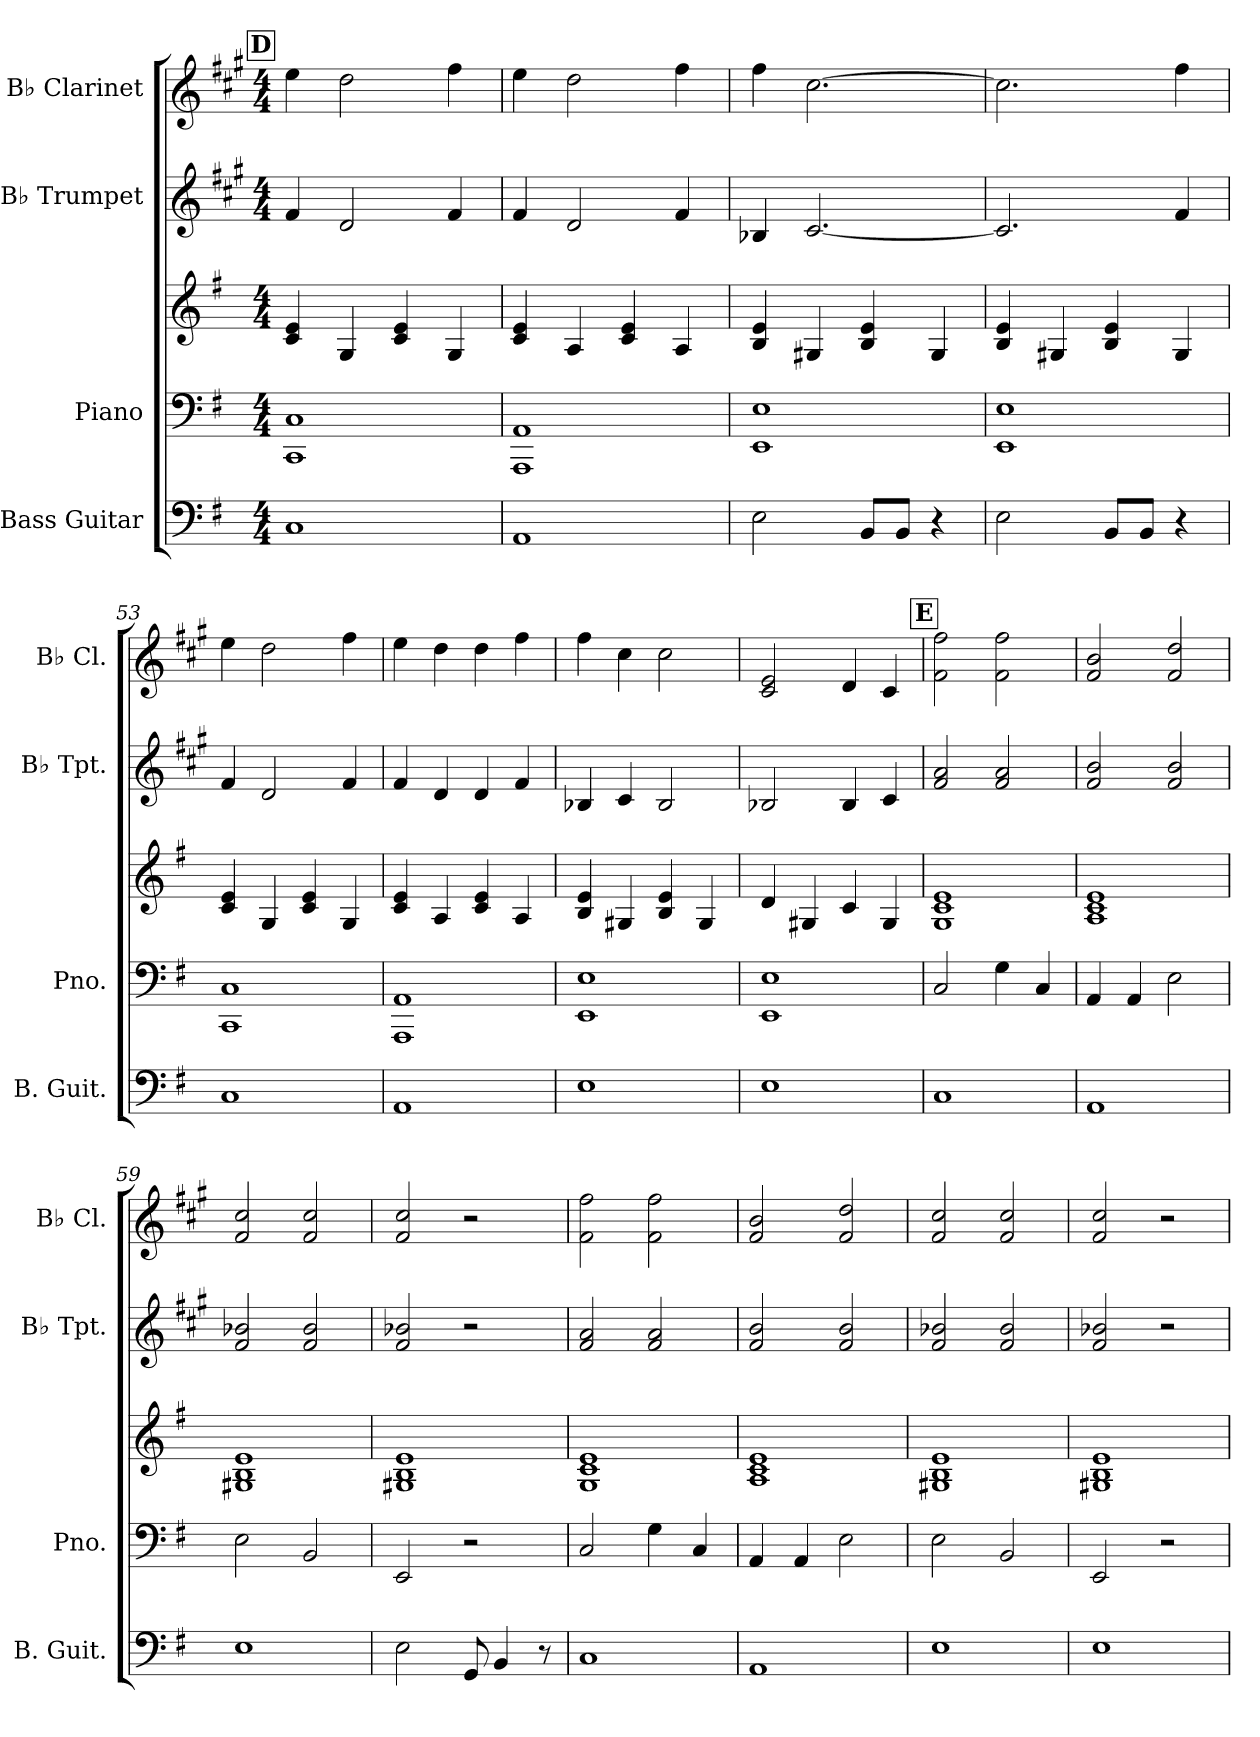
**kern	**kern	**kern	**kern	**kern
*part4	*part3	*part3	*part2	*part1
*staff5	*staff4	*staff3	*staff2	*staff1
*I"Bass Guitar	*I"Piano	*	*I"B♭ Trumpet	*I"B♭ Clarinet
*I'B. Guit.	*I'Pno.	*	*I'B♭ Tpt.	*I'B♭ Cl.
*clefF4	*clefF4	*clefG2	*clefG2	*clefG2
*ITrd7c12	*	*	*ITrd1c2	*ITrd1c2
*k[f#]	*k[f#]	*k[f#]	*k[f#]	*k[f#]
*M4/4	*M4/4	*M4/4	*M4/4	*M4/4
!!LO:REH:place=s1:a:B:fs=14:t=D
=49	=49	=49	=49	=49
1CC	1CC 1C	4c/ 4e/	4e/	4dd\
.	.	4G/	2c/	2cc\
.	.	4c/ 4e/	.	.
.	.	4G/	4e/	4ee\
=50	=50	=50	=50	=50
1AAA	1AAA 1AA	4c/ 4e/	4e/	4dd\
.	.	4A/	2c/	2cc\
.	.	4c/ 4e/	.	.
.	.	4A/	4e/	4ee\
=51	=51	=51	=51	=51
2EE\	1EE 1E	4B/ 4e/	4A-X/	4ee\
.	.	4G#X/	[2.B/	[2.b\
8BBB/L	.	4B/ 4e/	.	.
8BBB/J	.	.	.	.
4r	.	4G#/	.	.
!!LO:PB:g=z
=52	=52	=52	=52	=52
2EE\	1EE 1E	4B/ 4e/	2.B/]	2.b\]
.	.	4G#X/	.	.
8BBB/L	.	4B/ 4e/	.	.
8BBB/J	.	.	.	.
4r	.	4G#/	4e/	4ee\
=53	=53	=53	=53	=53
1CC	1CC 1C	4c/ 4e/	4e/	4dd\
.	.	4G/	2c/	2cc\
.	.	4c/ 4e/	.	.
.	.	4G/	4e/	4ee\
=54	=54	=54	=54	=54
1AAA	1AAA 1AA	4c/ 4e/	4e/	4dd\
.	.	4A/	4c/	4cc\
.	.	4c/ 4e/	4c/	4cc\
.	.	4A/	4e/	4ee\
=55	=55	=55	=55	=55
1EE	1EE 1E	4B/ 4e/	4A-X/	4ee\
.	.	4G#X/	4B/	4b\
.	.	4B/ 4e/	2A-/	2b\
.	.	4G#/	.	.
=56	=56	=56	=56	=56
1EE	1EE 1E	4d/	2A-X/	2B/ 2d/
.	.	4G#X/	.	.
.	.	4c/	4A-/	4c/
.	.	4G#/	4B/	4B/
!!LO:REH:place=s1:a:B:fs=14:t=E
=57	=57	=57	=57	=57
1CC	2C/	1G 1c 1e	2e/ 2g/	2e\ 2ee\
.	4G\	.	2e/ 2g/	2e\ 2ee\
.	4C/	.	.	.
!!LO:LB:g=z
=58	=58	=58	=58	=58
1AAA	4AA/	1A 1c 1e	2e/ 2a/	2e/ 2a/
.	4AA/	.	.	.
.	2E\	.	2e/ 2a/	2e/ 2cc/
=59	=59	=59	=59	=59
1EE	2E\	1G#X 1B 1e	2e/ 2a-X/	2e/ 2b/
.	2BB/	.	2e/ 2a-/	2e/ 2b/
=60	=60	=60	=60	=60
2EE\	2EE/	1G#X 1B 1e	2e/ 2a-X/	2e/ 2b/
8GGG/	2r	.	2r	2r
4BBB/	.	.	.	.
8r	.	.	.	.
=61	=61	=61	=61	=61
1CC	2C/	1G 1c 1e	2e/ 2g/	2e\ 2ee\
.	4G\	.	2e/ 2g/	2e\ 2ee\
.	4C/	.	.	.
=62	=62	=62	=62	=62
1AAA	4AA/	1A 1c 1e	2e/ 2a/	2e/ 2a/
.	4AA/	.	.	.
.	2E\	.	2e/ 2a/	2e/ 2cc/
=63	=63	=63	=63	=63
1EE	2E\	1G#X 1B 1e	2e/ 2a-X/	2e/ 2b/
.	2BB/	.	2e/ 2a-/	2e/ 2b/
=64	=64	=64	=64	=64
1EE	2EE/	1G#X 1B 1e	2e/ 2a-X/	2e/ 2b/
.	2r	.	2r	2r
=	=	=	=	=
*-	*-	*-	*-	*-
